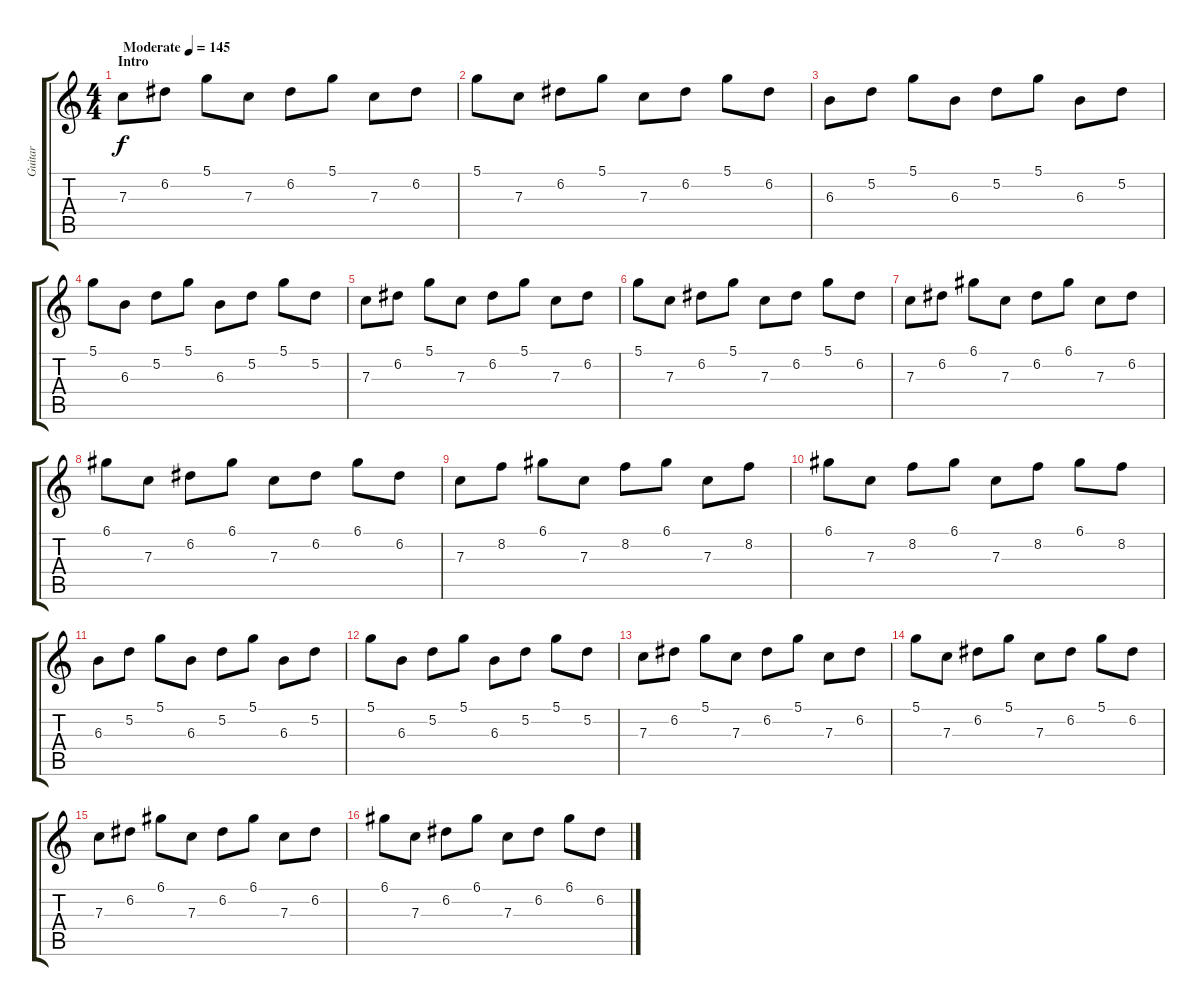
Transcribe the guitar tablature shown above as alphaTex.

\track ("Guitar" "Guitar") {instrument overdrivenguitar}
\staff {score tabs}
\tuning (D4 A3 F3 C3 G2 C2) {hide}
\ts (4 4)
\section ("" "Intro")
\tempo (145 "Moderate")
\clef g2
\ks c
7.3.8{dy f volume 5 instrument overdrivenguitar} 6.2.8{volume 7} 5.1.8 7.3.8 6.2.8 5.1.8 7.3.8 6.2.8 |
5.1.8 7.3.8 6.2.8 5.1.8 7.3.8 6.2.8 5.1.8 6.2.8 |
6.3.8 5.2.8 5.1.8 6.3.8 5.2.8 5.1.8 6.3.8 5.2.8 |
5.1.8 6.3.8 5.2.8 5.1.8 6.3.8 5.2.8 5.1.8 5.2.8 |
7.3.8{volume 9} 6.2.8 5.1.8 7.3.8 6.2.8 5.1.8 7.3.8 6.2.8 |
5.1.8 7.3.8 6.2.8 5.1.8 7.3.8 6.2.8 5.1.8 6.2.8 |
7.3.8 6.2.8 6.1.8 7.3.8 6.2.8 6.1.8 7.3.8 6.2.8 |
6.1.8 7.3.8 6.2.8 6.1.8 7.3.8 6.2.8 6.1.8 6.2.8 |
7.3.8{volume 11} 8.2.8 6.1.8 7.3.8 8.2.8 6.1.8 7.3.8 8.2.8 |
6.1.8 7.3.8 8.2.8 6.1.8 7.3.8 8.2.8 6.1.8 8.2.8 |
6.3.8 5.2.8 5.1.8 6.3.8 5.2.8 5.1.8 6.3.8 5.2.8 |
5.1.8 6.3.8 5.2.8 5.1.8 6.3.8 5.2.8 5.1.8 5.2.8 |
7.3.8{volume 14} 6.2.8 5.1.8 7.3.8 6.2.8 5.1.8 7.3.8 6.2.8 |
5.1.8 7.3.8 6.2.8 5.1.8 7.3.8 6.2.8 5.1.8 6.2.8 |
7.3.8 6.2.8 6.1.8 7.3.8 6.2.8 6.1.8 7.3.8 6.2.8 |
6.1.8 7.3.8 6.2.8 6.1.8 7.3.8 6.2.8 6.1.8 6.2.8
